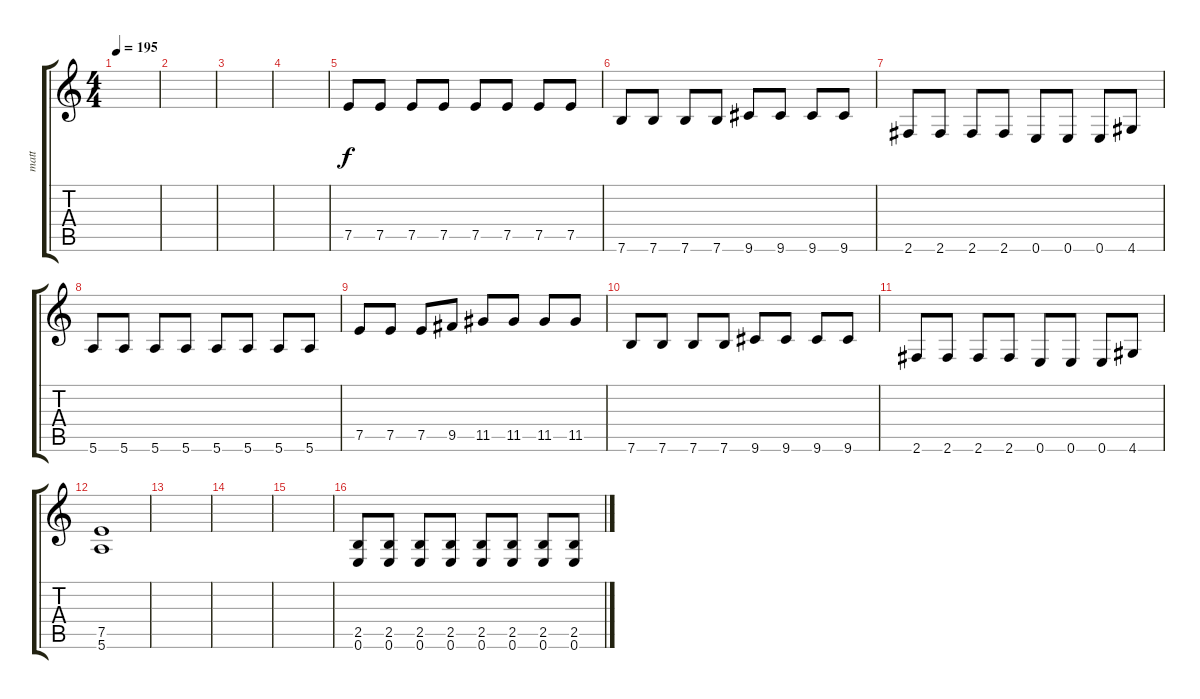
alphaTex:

\track ("matt" "matt") {instrument distortionguitar}
\staff {score tabs}
\tuning (E4 B3 G3 D3 A2 E2) {hide}
\ts (4 4)
\tempo 195
\clef g2
\ks c
|
|
|
|
7.5.8{instrument electricguitarmuted} 7.5.8 7.5.8 7.5.8 7.5.8 7.5.8 7.5.8 7.5.8 |
7.6.8 7.6.8 7.6.8 7.6.8 9.6.8 9.6.8 9.6.8 9.6.8 |
2.6.8 2.6.8 2.6.8 2.6.8 0.6.8 0.6.8 0.6.8 4.6.8 |
5.6.8 5.6.8 5.6.8 5.6.8 5.6.8 5.6.8 5.6.8 5.6.8 |
7.5.8 7.5.8 7.5.8 9.5.8 11.5.8 11.5.8 11.5.8 11.5.8 |
7.6.8 7.6.8 7.6.8 7.6.8 9.6.8 9.6.8 9.6.8 9.6.8 |
2.6.8 2.6.8 2.6.8 2.6.8 0.6.8 0.6.8 0.6.8 4.6.8 |
(7.5 5.6).1{instrument distortionguitar} |
|
|
|
(2.5 0.6).8 (2.5 0.6).8 (2.5 0.6).8 (2.5 0.6).8 (2.5 0.6).8 (2.5 0.6).8 (2.5 0.6).8 (2.5 0.6).8
